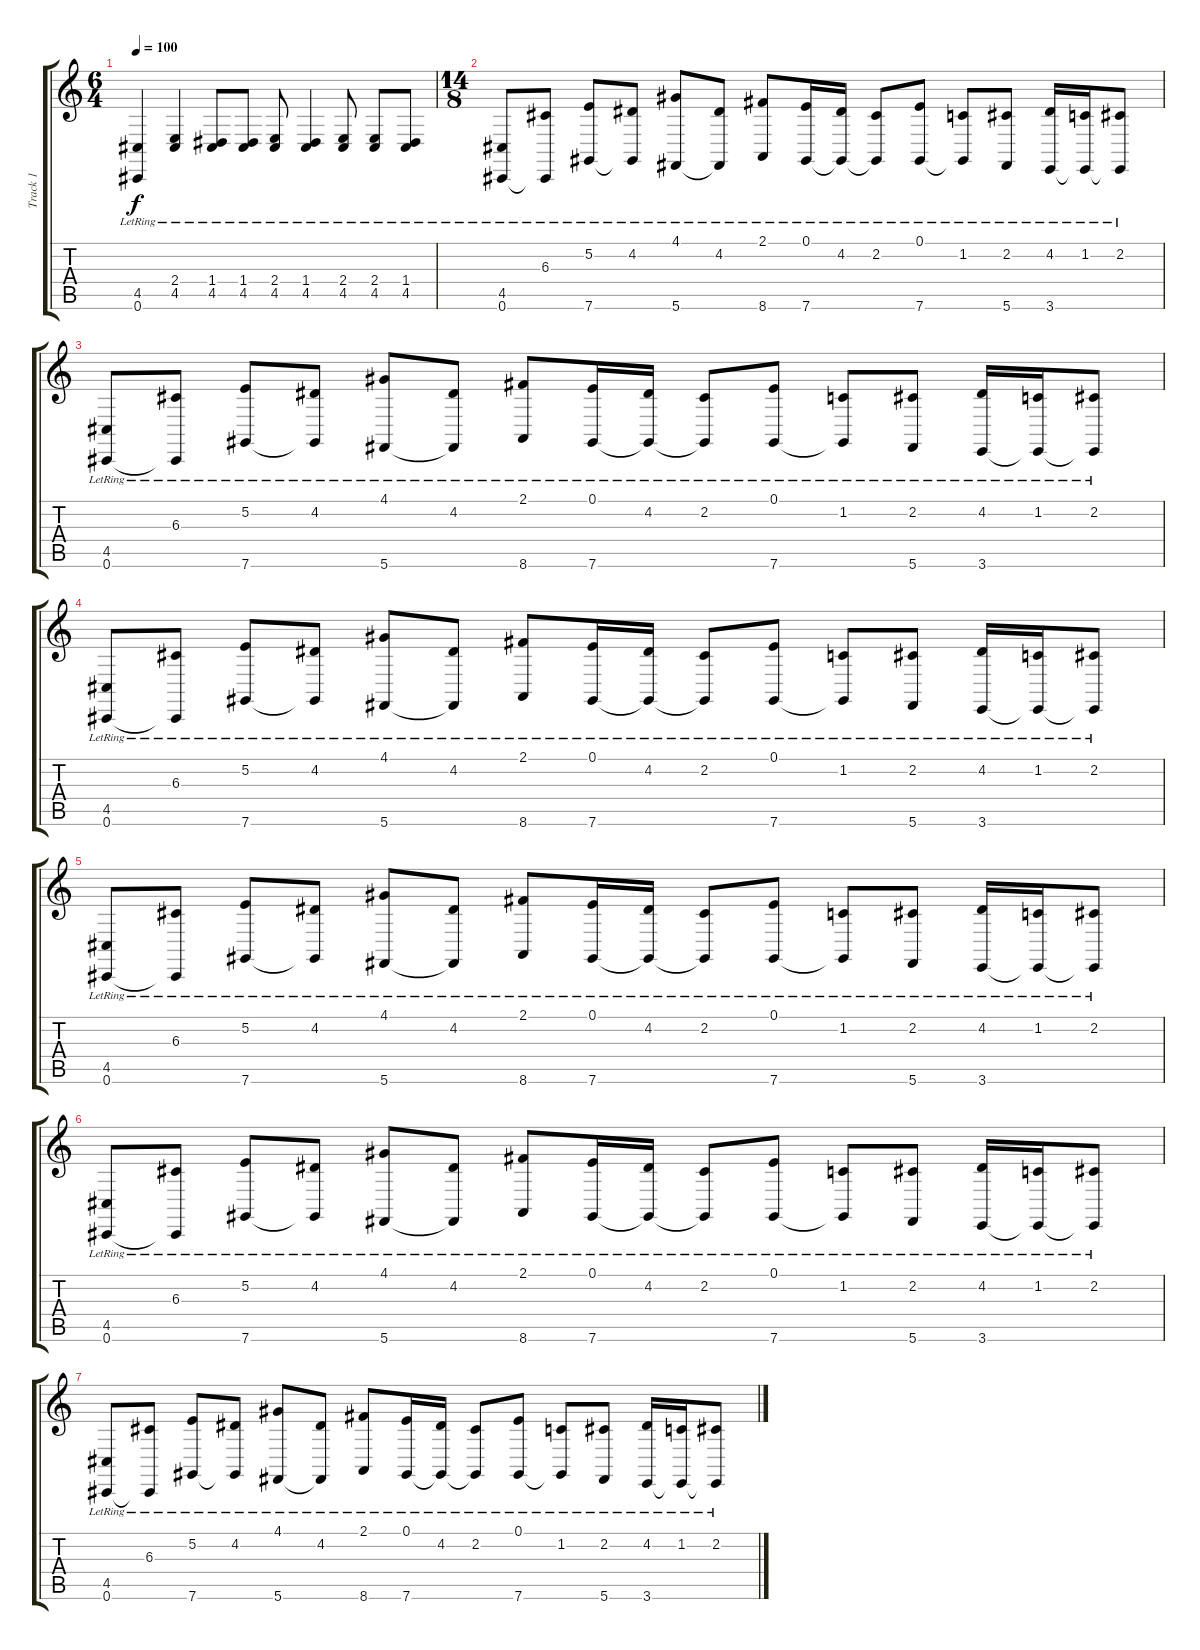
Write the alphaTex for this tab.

\track ("Track 1" "Track 1") {instrument honkytonkpiano}
\staff {score tabs}
\tuning (E4 B3 G3 D3 A2 Db2) {hide}
\ts (6 4)
\tempo 100
\clef g2
\ks c
(4.5{lr} 0.6{lr}).4{dy f} (2.4{lr} 4.5{lr}).4 (1.4{lr} 4.5{lr}).8 (1.4{lr} 4.5{lr}).8 (2.4{lr} 4.5{lr}).8 (1.4{lr} 4.5{lr}).4 (2.4{lr} 4.5{lr}).8 (2.4{lr} 4.5{lr}).8 (1.4{lr} 4.5{lr}).8 |
\ts (14 8)
(4.5{lr} 0.6{lr}).8 (6.3{lr} 0.6{t}).8 (5.2{lr} 7.6{lr}).8 (4.2{lr} 7.6{t}).8 (4.1{lr} 5.6{lr}).8 (4.2{lr} 5.6{t}).8 (2.1{lr} 8.6{lr}).8 (0.1{lr} 7.6{lr}).16 (4.2{lr} 7.6{t}).16 (2.2{lr} 7.6{t}).8 (0.1{lr} 7.6{lr}).8 (1.2{lr} 7.6{t}).8 (2.2{lr} 5.6{lr}).8 (4.2{lr} 3.6{lr}).16 (1.2{lr} 3.6{t}).16 (2.2{lr} 3.6{t}).8 |
(4.5{lr} 0.6{lr}).8 (6.3{lr} 0.6{t}).8 (5.2{lr} 7.6{lr}).8 (4.2{lr} 7.6{t}).8 (4.1{lr} 5.6{lr}).8 (4.2{lr} 5.6{t}).8 (2.1{lr} 8.6{lr}).8 (0.1{lr} 7.6{lr}).16 (4.2{lr} 7.6{t}).16 (2.2{lr} 7.6{t}).8 (0.1{lr} 7.6{lr}).8 (1.2{lr} 7.6{t}).8 (2.2{lr} 5.6{lr}).8 (4.2{lr} 3.6{lr}).16 (1.2{lr} 3.6{t}).16 (2.2{lr} 3.6{t}).8 |
(4.5{lr} 0.6{lr}).8{volume 6} (6.3{lr} 0.6{t}).8 (5.2{lr} 7.6{lr}).8 (4.2{lr} 7.6{t}).8 (4.1{lr} 5.6{lr}).8 (4.2{lr} 5.6{t}).8 (2.1{lr} 8.6{lr}).8 (0.1{lr} 7.6{lr}).16 (4.2{lr} 7.6{t}).16 (2.2{lr} 7.6{t}).8 (0.1{lr} 7.6{lr}).8 (1.2{lr} 7.6{t}).8 (2.2{lr} 5.6{lr}).8 (4.2{lr} 3.6{lr}).16 (1.2{lr} 3.6{t}).16 (2.2{lr} 3.6{t}).8 |
(4.5{lr} 0.6{lr}).8 (6.3{lr} 0.6{t}).8 (5.2{lr} 7.6{lr}).8 (4.2{lr} 7.6{t}).8 (4.1{lr} 5.6{lr}).8 (4.2{lr} 5.6{t}).8 (2.1{lr} 8.6{lr}).8 (0.1{lr} 7.6{lr}).16 (4.2{lr} 7.6{t}).16 (2.2{lr} 7.6{t}).8 (0.1{lr} 7.6{lr}).8 (1.2{lr} 7.6{t}).8 (2.2{lr} 5.6{lr}).8 (4.2{lr} 3.6{lr}).16 (1.2{lr} 3.6{t}).16 (2.2{lr} 3.6{t}).8 |
(4.5{lr} 0.6{lr}).8{volume 0} (6.3{lr} 0.6{t}).8 (5.2{lr} 7.6{lr}).8 (4.2{lr} 7.6{t}).8 (4.1{lr} 5.6{lr}).8 (4.2{lr} 5.6{t}).8 (2.1{lr} 8.6{lr}).8 (0.1{lr} 7.6{lr}).16 (4.2{lr} 7.6{t}).16 (2.2{lr} 7.6{t}).8 (0.1{lr} 7.6{lr}).8 (1.2{lr} 7.6{t}).8 (2.2{lr} 5.6{lr}).8 (4.2{lr} 3.6{lr}).16 (1.2{lr} 3.6{t}).16 (2.2{lr} 3.6{t}).8 |
(4.5{lr} 0.6{lr}).8 (6.3{lr} 0.6{t}).8 (5.2{lr} 7.6{lr}).8 (4.2{lr} 7.6{t}).8 (4.1{lr} 5.6{lr}).8 (4.2{lr} 5.6{t}).8 (2.1{lr} 8.6{lr}).8 (0.1{lr} 7.6{lr}).16 (4.2{lr} 7.6{t}).16 (2.2{lr} 7.6{t}).8 (0.1{lr} 7.6{lr}).8 (1.2{lr} 7.6{t}).8 (2.2{lr} 5.6{lr}).8 (4.2{lr} 3.6{lr}).16 (1.2{lr} 3.6{t}).16 (2.2{lr} 3.6{t}).8
